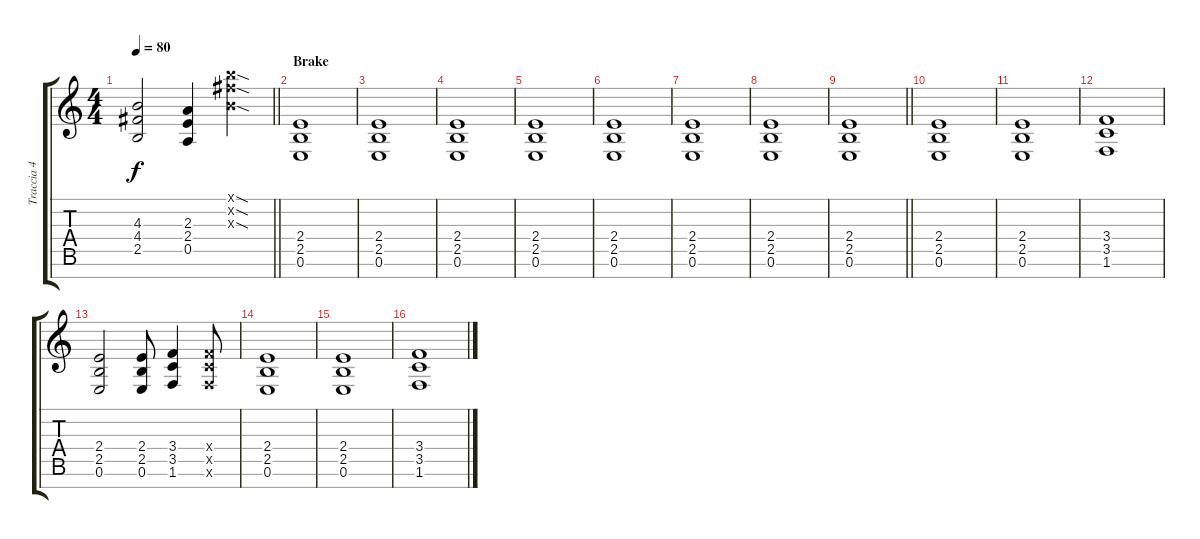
\track ("Traccia 4" "Traccia 4") {instrument distortionguitar}
\staff {score tabs}
\tuning (E4 B3 G3 D3 A2 E2 B1) {hide}
\ts (4 4)
\tempo 80
\clef g2
\barLineRight lightlight
\ks c
(4.3 4.4 2.5).2{dy f} (2.3 2.4 0.5).4 (7.1{sod x} 7.2{sod x} 4.3{sod x}).4 |
\section ("" "Brake")
(2.4 2.5 0.6).1 |
(2.4 2.5 0.6).1 |
(2.4 2.5 0.6).1 |
(2.4 2.5 0.6).1 |
(2.4 2.5 0.6).1 |
(2.4 2.5 0.6).1 |
(2.4 2.5 0.6).1 |
\barLineRight lightlight
(2.4 2.5 0.6).1 |
\section ("" "")
(2.4 2.5 0.6).1 |
(2.4 2.5 0.6).1 |
(3.4 3.5 1.6).1 |
(2.4 2.5 0.6).2 (2.4 2.5 0.6).8 (3.4 3.5 1.6).4 (3.4{x} 3.5{x} 1.6{x}).8 |
(2.4 2.5 0.6).1 |
(2.4 2.5 0.6).1 |
(3.4 3.5 1.6).1
